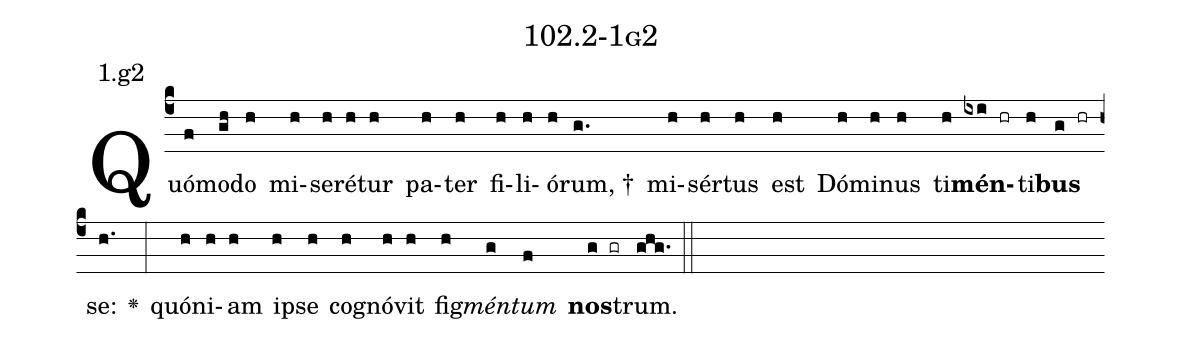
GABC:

name: 102.2-1g2;
annotation: 1.g2;
%%
(c4)Quó(f)mo(gh)do(h) mi(h)se(h)ré(h)tur(h) pa(h)ter(h) fi(h)li(h)ó(h)rum, †(g.) mi(h)sér(h)tus(h) est(h) Dó(h)mi(h)nus(h) ti(h)<b>mén</b>(ixi hr)ti(h)<b>bus</b>(g hr) se:(h.) <v>\greheightstar</v>(:) quón(h)i(h)am(h) ip(h)se(h) co(h)gnó(h)vit(h) fig(h)<i>mén</i>(g)<i>tum</i>(f) <b>nos</b>(g gr)trum.(ghg.) (::)


%E(h) u(h) o(g) u(f) a(g) e.(ghg.) (::)
